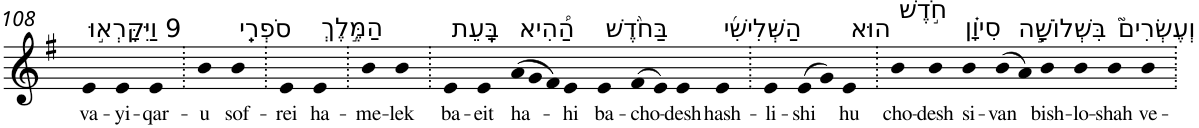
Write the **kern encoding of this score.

**kern	**text
*part1	*part1
*staff1	*staff1
*I"Piano	*
*I'Pno	*
!!LO:PB:g=z
*clefG2	*
*k[f#]	*
*G:	*
=108	=108
!LO:TX:a:t=9 וַיִּקָּרְא֣וּ	!
!	!LO:LY:b
4e	va-
!	!LO:LY:b
4e	-yi-
!	!LO:LY:b
4e	-qar-
=109.	=109.
!	!LO:LY:b
4b	-u
!LO:TX:a:t=סֹפְרֵֽי	!
!	!LO:LY:b
4b	sof-
=110.	=110.
!	!LO:LY:b
4e	-rei
!LO:TX:a:t=הַמֶּ֣לֶךְ	!
!	!LO:LY:b
4e	ha-
=111.	=111.
!	!LO:LY:b
4b	-me-
!	!LO:LY:b
4b	-lek
=112.	=112.
!LO:TX:a:t=בָּֽעֵת	!
!	!LO:LY:b
4e	ba-
!	!LO:LY:b
4e	-eit
*Xtuplet	*
!LO:TX:a:t=הַ֠הִיא	!
!	!LO:LY:b
(>12a	ha-
12g	.
12f#)	.
!	!LO:LY:b
4e	-hi
!LO:TX:a:t=בַּחֹ֨דֶשׁ	!
!	!LO:LY:b
4e	ba-
!	!LO:LY:b
(>8f#	-cho-
8e)	.
!	!LO:LY:b
4e	-desh
!LO:TX:a:t=הַשְּׁלִישִׁ֜י	!
!	!LO:LY:b
4e	hash-
=113.	=113.
!	!LO:LY:b
4e	-li-
!	!LO:LY:b
(>8e	-shi
8g)	.
!LO:TX:a:t=הוּא	!
!	!LO:LY:b
4e	hu
=114.	=114.
!LO:TX:a:t=חֹ֣דֶשׁ	!
!	!LO:LY:b
4b	cho-
!	!LO:LY:b
4b	-desh
!LO:TX:a:t=סִיוָ֗ן	!
!	!LO:LY:b
4b	si-
!	!LO:LY:b
(>8b	-van
8a)	.
!LO:TX:a:t=בִּשְׁלוֹשָׁ֣ה	!
!	!LO:LY:b
4b	bish-
!	!LO:LY:b
4b	-lo-
!	!LO:LY:b
4b	-shah
!LO:TX:a:t=וְעֶשְׂרִים֮	!
!	!LO:LY:b
4b	ve-
=.	=.
*-	*-
